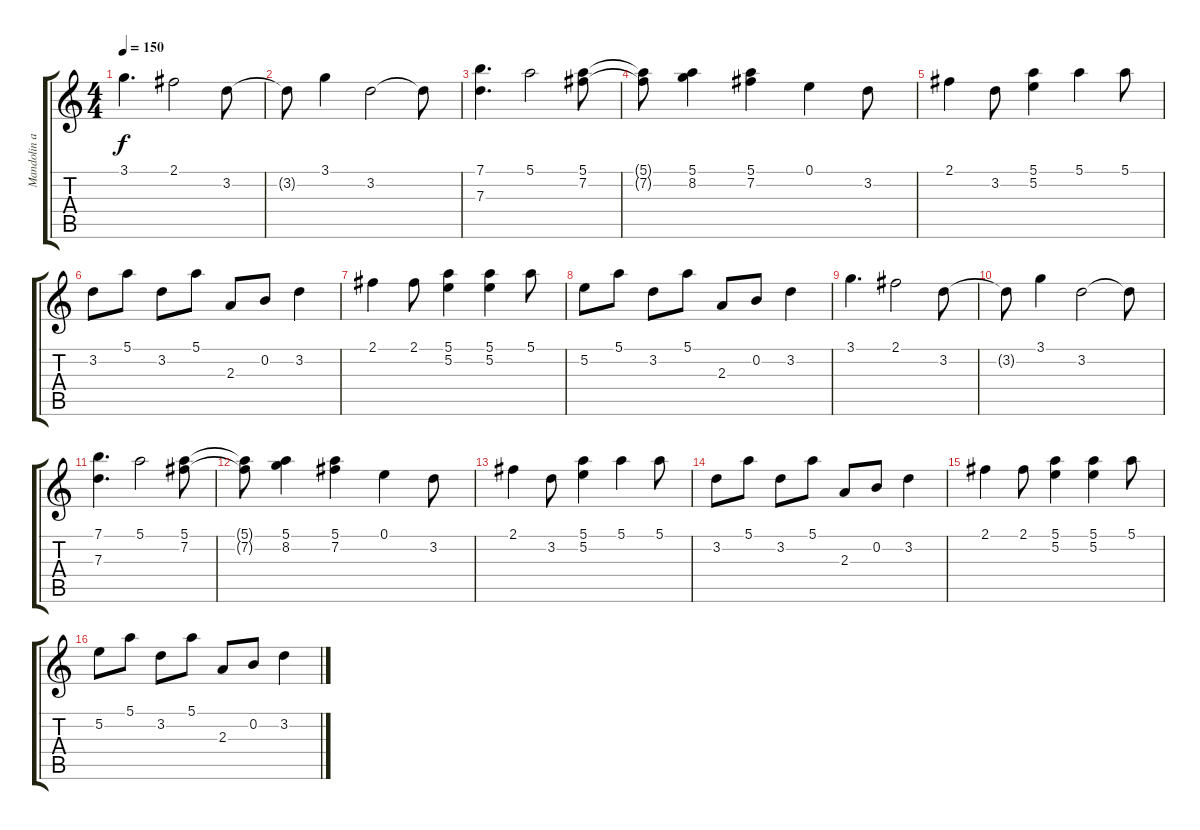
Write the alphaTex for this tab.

\track ("Mandolin arr. Guitar" "Mandolin a") {instrument acousticguitarsteel}
\staff {score tabs}
\tuning (E4 B3 G3 D3 A2 D2) {hide}
\ts (4 4)
\tempo 150
\clef g2
\ks c
3.1.4{d dy f} 2.1.2 3.2.8 |
3.2{t}.8 3.1.4 3.2.2 3.2{t}.8 |
(7.1 7.3).4{d} 5.1.2 (5.1 7.2).8 |
(5.1{t} 7.2{t}).8 (5.1 8.2).4 (5.1 7.2).4 0.1.4 3.2.8 |
2.1.4 3.2.8 (5.1 5.2).4 5.1.4 5.1.8 |
3.2.8 5.1.8 3.2.8 5.1.8 2.3.8 0.2.8 3.2.4 |
2.1.4 2.1.8 (5.1 5.2).4 (5.1 5.2).4 5.1.8 |
5.2.8 5.1.8 3.2.8 5.1.8 2.3.8 0.2.8 3.2.4 |
3.1.4{d} 2.1.2 3.2.8 |
3.2{t}.8 3.1.4 3.2.2 3.2{t}.8 |
(7.1 7.3).4{d} 5.1.2 (5.1 7.2).8 |
(5.1{t} 7.2{t}).8 (5.1 8.2).4 (5.1 7.2).4 0.1.4 3.2.8 |
2.1.4 3.2.8 (5.1 5.2).4 5.1.4 5.1.8 |
3.2.8 5.1.8 3.2.8 5.1.8 2.3.8 0.2.8 3.2.4 |
2.1.4 2.1.8 (5.1 5.2).4 (5.1 5.2).4 5.1.8 |
5.2.8 5.1.8 3.2.8 5.1.8 2.3.8 0.2.8 3.2.4
